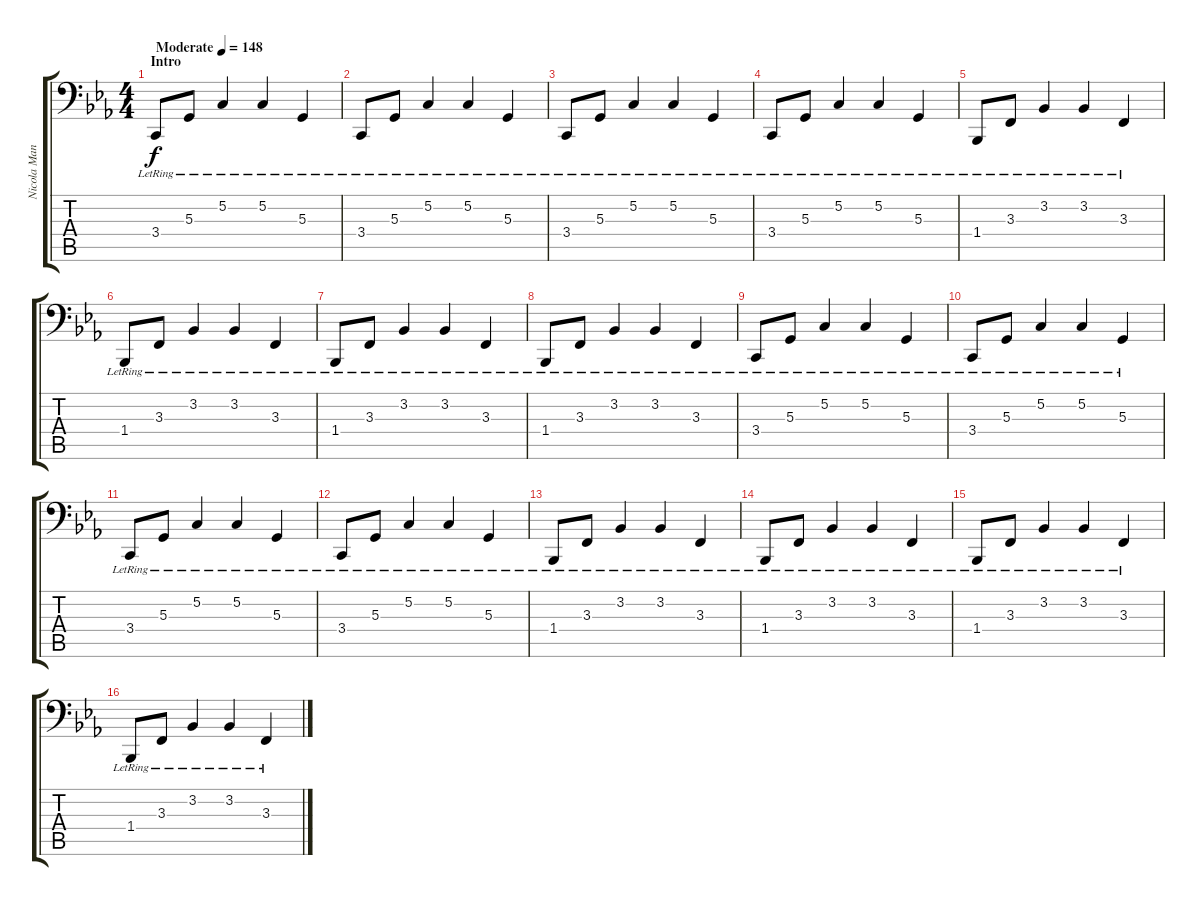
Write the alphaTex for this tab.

\track ("Nicola Manzan [Left]" "Nicola Man") {instrument acousticgrandpiano}
\staff {score tabs}
\tuning (C3 G2 D2 A1 E1 B0) {hide}
\ts (4 4)
\section ("" "Intro")
\tempo (148 "Moderate")
\clef f4
\ks cminor
3.4{lr}.8{dy f instrument acousticgrandpiano} 5.3{lr}.8 5.2{lr}.4 5.2{lr}.4 5.3{lr}.4 |
3.4{lr}.8 5.3{lr}.8 5.2{lr}.4 5.2{lr}.4 5.3{lr}.4 |
3.4{lr}.8 5.3{lr}.8 5.2{lr}.4 5.2{lr}.4 5.3{lr}.4 |
3.4{lr}.8 5.3{lr}.8 5.2{lr}.4 5.2{lr}.4 5.3{lr}.4 |
1.4{lr}.8 3.3{lr}.8 3.2{lr}.4 3.2{lr}.4 3.3{lr}.4 |
1.4{lr}.8 3.3{lr}.8 3.2{lr}.4 3.2{lr}.4 3.3{lr}.4 |
1.4{lr}.8 3.3{lr}.8 3.2{lr}.4 3.2{lr}.4 3.3{lr}.4 |
1.4{lr}.8 3.3{lr}.8 3.2{lr}.4 3.2{lr}.4 3.3{lr}.4 |
3.4{lr}.8 5.3{lr}.8 5.2{lr}.4 5.2{lr}.4 5.3{lr}.4 |
3.4{lr}.8 5.3{lr}.8 5.2{lr}.4 5.2{lr}.4 5.3{lr}.4 |
3.4{lr}.8 5.3{lr}.8 5.2{lr}.4 5.2{lr}.4 5.3{lr}.4 |
3.4{lr}.8 5.3{lr}.8 5.2{lr}.4 5.2{lr}.4 5.3{lr}.4 |
1.4{lr}.8 3.3{lr}.8 3.2{lr}.4 3.2{lr}.4 3.3{lr}.4 |
1.4{lr}.8 3.3{lr}.8 3.2{lr}.4 3.2{lr}.4 3.3{lr}.4 |
1.4{lr}.8 3.3{lr}.8 3.2{lr}.4 3.2{lr}.4 3.3{lr}.4 |
1.4{lr}.8 3.3{lr}.8 3.2{lr}.4 3.2{lr}.4 3.3{lr}.4
